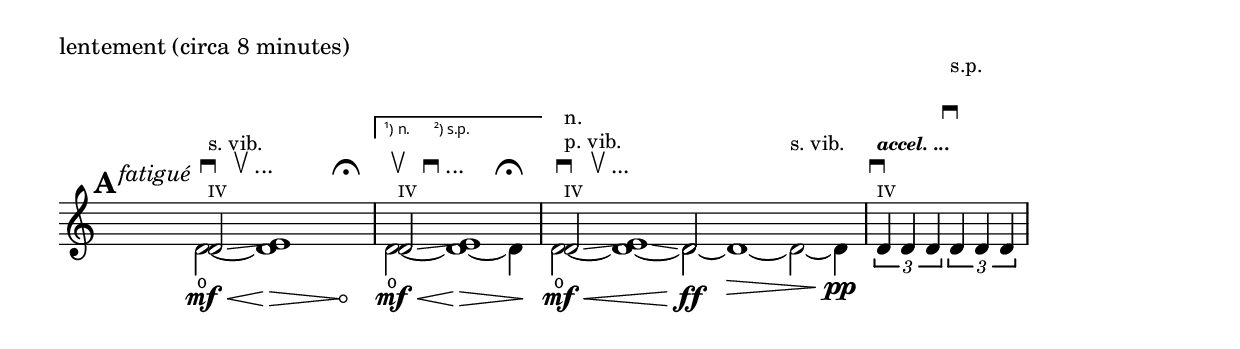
% #!lilypond lcp-extract.ly -*- coding: utf-8; -*-

%%%
%%% les-cinq-pieds:
%%% extract for the lilypond documentaton project
%%%

%% Title:	Les cinq pieds
%% Composer: 	David Séverin
%% Date:	Juillet 2007
%% Instrument:	Violon Solo
%% Dedication:	A mon épouse Lívia De Souza Vidal
%% Additional:	avec l'aide de Krzysztof Wagenaar

%% Statement:

%% Here by, I, the composer, agree that this extract of my composition
%% be in the public domain and can be part of, used and presented in
%% the Lilypond Documention Project.

%% Statement Date: Octber the 9th, 2008


\version "2.11.61"


%%%
%%% Abreviations
%%%

db         = \markup { \musicglyph #"scripts.downbow" }
dub        = \markup { \line { \musicglyph #"scripts.downbow" " " \musicglyph #"scripts.upbow" } }
dubetc     = \markup { \line { \musicglyph #"scripts.downbow" " " \musicglyph #"scripts.upbow" "..." } }

ub         = \markup { \musicglyph #"scripts.upbow" }
udb        = \markup { \line { \musicglyph #"scripts.upbow" " " \musicglyph #"scripts.downbow" } }
udbetc     = \markup { \line { \musicglyph #"scripts.upbow" " " \musicglyph #"scripts.downbow" "..." } }

fermaTa    = \markup \musicglyph #"scripts.ufermata"

accel   = \markup \tiny \italic \bold "accel. ..."
ritar   = \markup \tiny \italic \bold "ritar. ..."

ignore     = \override NoteColumn #'ignore-collision = ##t


%%
%% Strings
%%

svib           = \markup \small "s. vib."
pvib           = \markup \small "p. vib."
mvib           = \markup \small "m. vib."
sulp           = \markup \small "s.p."
norm           = \markup \small "n."

quatre         = \markup \teeny "IV"


%%
%% Shifting Notes
%%

shift      = \once \override NoteColumn #'force-hshift = #0.9
shifta     = \once \override NoteColumn #'force-hshift = #1.2
shiftb     = \once \override NoteColumn #'force-hshift = #1.4


%%
%% Hairpin
%%

% aniente        = "a niente"
aniente        = \once \override Hairpin #'circled-tip = ##t


%%
%% Tuplets
%%

tupletbp       = \once \override Staff.TupletBracket #'padding = #2.25


%%
%% Flag [Note Head - Stem]
%%

noflag         = \once \override Stem #'flag-style = #'no-flag

%%%
%%% Functions
%%%

#(define-markup-command (colmark layout props args)
  (markup-list?)
  (let ((entries (cons (list '(baseline-skip . 2.3)) props)
       ))
   (interpret-markup layout entries
    (make-column-markup
     (map (lambda (arg)
	   (markup arg))
      (reverse args))))))


%%%
%%% Paper
%%%

#(set-global-staff-size 20)
%#(set-default-paper-size "a4" 'landscape)

\paper {
  between-system-padding = 9
}


%%%
%%% Header
%%%

\header {
  meter       = "lentement (circa 8 minutes)"
}


%%%
%%% Instruments
%%%

ViolinSolo = \relative c' {

  \voiceOne

  \set Score.markFormatter     =  #format-mark-box-numbers
  \override Score.VoltaBracket #'font-name                  = #"sans"
  \override Score.VoltaBracket #'extra-offset               = #'(0 . 1)
  \override SpacingSpanner     #'uniform-stretching         = ##t


  %% Measure 1
  \time 11/4
  \mark \default
  r2 ^\markup \colmark { \italic "fatigué" } r4
  <<
    { \shift d2 \glissando ^\markup \colmark { \quatre \dubetc \svib } \shifta e1 } \\
    { d2 \open \mf \< ~ \aniente d1  \! \> r4 r ^\markup \colmark { " " \fermaTa } \! }
  >>


  %% Measure 2
  \time 7/4
  \set Score.repeatCommands = #'((volta "¹) n.      ²) s.p."))
  <<
    { \shift d2 \glissando ^\markup \colmark { \quatre \udbetc } \shifta e1 } \\
    { d2 \open \mf \< ~ d1 \! \> ~ d4 ^\markup \colmark { " " \fermaTa } \! }
  >>
  \set Score.repeatCommands = #'((volta #f))


  %% Measure 3
  \time 15/4
  <<
    { \shift d2 \glissando ^\markup \colmark { \quatre \dubetc \pvib \norm } \shifta e1 \glissando d2 } \\
    { d2 \open \mf \< ~ d1 ~ d2 \ff  ~ d1 \> ~ d2 ^\markup \colmark { " " " " \svib } ~ d4 \pp}
  >>


  %% Measure 4
  \time 4/4
  \stemUp
  \tupletDown
  \times 2/3 { d4 ^\markup \colmark { \quatre \db \accel } d d }
  \times 2/3 { d4 ^\markup \colmark { " " \db " " \sulp } d d }
}


%%%
%%% Score
%%%

\score {

  <<
    \relative c' <<
      \new Staff {
        \set Staff.midiInstrument = "violin"
        \ViolinSolo
      }
    >>
    \override Score.Rest #'transparent = ##t
    \set Score.defaultBarType          = "empty"
  >>

  \layout  {
    indent = 0.0
    \context {
      \Staff
      \remove "Time_signature_engraver"
      \remove "Bar_number_engraver"
    }
  }
  \midi { }
}
